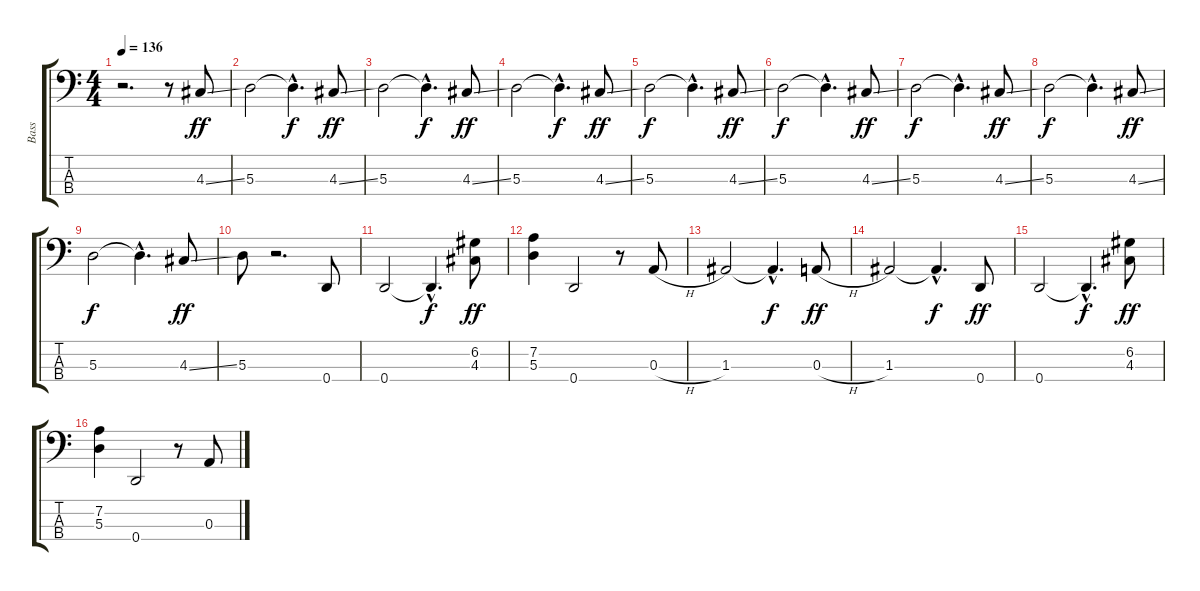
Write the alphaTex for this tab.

\track ("Bass" "Bass") {instrument electricbassfinger}
\staff {score tabs}
\tuning (G2 D2 A1 D1) {hide}
\ts (4 4)
\tempo 136
\clef f4
\ks c
r.2{d dy ff instrument electricbassfinger} r.8 4.3{ss}.8 |
5.3.2 5.3{hac t}.4{d dy f} 4.3{ss}.8{dy ff} |
5.3.2 5.3{hac t}.4{d dy f} 4.3{ss}.8{dy ff} |
5.3.2 5.3{hac t}.4{d dy f} 4.3{ss}.8{dy ff} |
5.3.2{dy f} 5.3{hac t}.4{d} 4.3{ss}.8{dy ff} |
5.3.2{dy f} 5.3{hac t}.4{d} 4.3{ss}.8{dy ff} |
5.3.2{dy f} 5.3{hac t}.4{d} 4.3{ss}.8{dy ff} |
5.3.2{dy f} 5.3{hac t}.4{d} 4.3{ss}.8{dy ff} |
5.3.2{dy f} 5.3{hac t}.4{d} 4.3{ss}.8{dy ff} |
5.3.8 r.2{d} 0.4.8 |
0.4.2 0.4{hac t}.4{d dy f} (6.2 4.3).8{dy ff} |
(7.2 5.3).4 0.4.2 r.8 0.3{h}.8 |
1.3.2 1.3{hac t}.4{d dy f} 0.3{h}.8{dy ff} |
1.3.2 1.3{hac t}.4{d dy f} 0.4.8{dy ff} |
0.4.2 0.4{hac t}.4{d dy f} (6.2 4.3).8{dy ff} |
(7.2 5.3).4 0.4.2 r.8 0.3{h}.8
